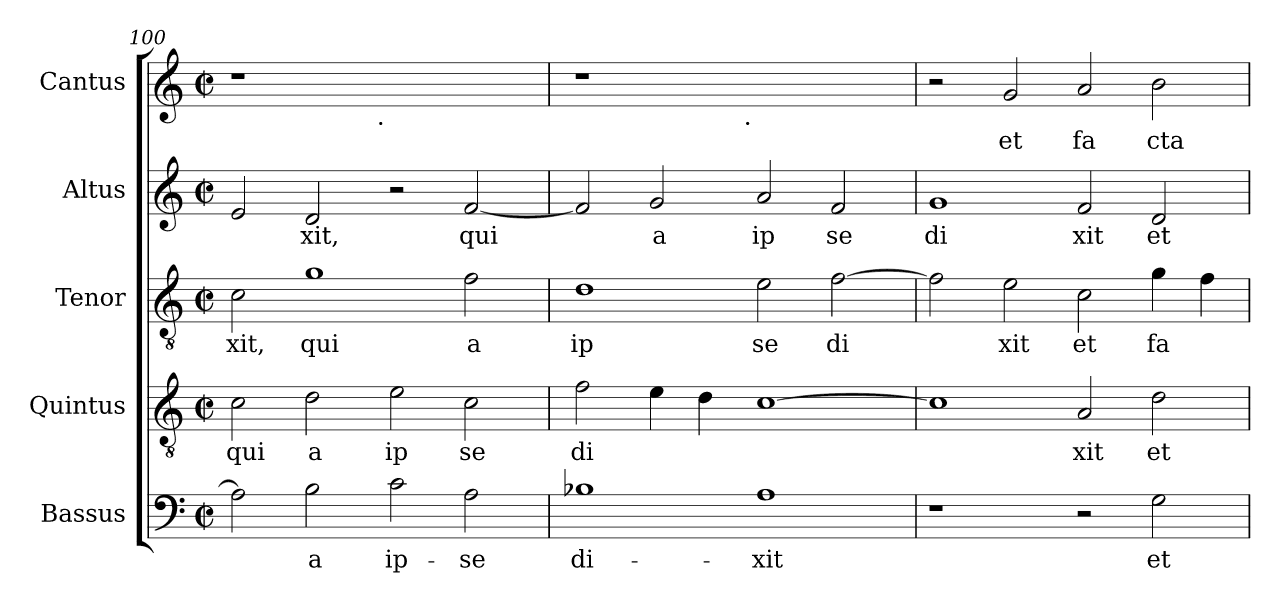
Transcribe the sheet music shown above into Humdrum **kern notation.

**kern	**text	**kern	**text	**kern	**text	**kern	**text	**kern	**text
*part5	*part5	*part4	*part4	*part3	*part3	*part2	*part2	*part1	*part1
*staff5	*staff5	*staff4	*staff4	*staff3	*staff3	*staff2	*staff2	*staff1	*staff1
*I"Bassus	*	*I"Quintus	*	*I"Tenor	*	*I"Altus	*	*I"Cantus	*
*clefF4	*	*clefGv2	*	*clefGv2	*	*clefG2	*	*clefG2	*
*k[]	*	*k[]	*	*k[]	*	*k[]	*	*k[]	*
*C:	*	*C:	*	*C:	*	*C:	*	*C:	*
*M2/2	*	*M2/2	*	*M2/2	*	*M2/2	*	*M2/2	*
*met(c|)	*	*met(c|)	*	*met(c|)	*	*met(c|)	*	*met(c|)	*
=100	=100	=100	=100	=100	=100	=100	=100	=100	=100
!	!LO:LY:b:cj	!	!LO:LY:b:cj	!	!LO:LY:b:cj	!	!LO:LY:b:cj	!	!
*	*	*	*	*	*	*	*	*^	*
2A\]	--	2c\	qui	2c\	xit,	2e/	.	1r	2ryy	.
!	!LO:LY:b:cj	!	!LO:LY:b:cj	!	!LO:LY:b:cj	!	!LO:LY:b:cj	!	!	!
2B\	-a	2d\	a	1g	qui	2d/	xit,	.	4...ryy	.
!	!	!	!	!	!	!	!	!	!LO:TX:b:t=.	!
.	.	.	.	.	.	.	.	.	1ryy	.
!	!LO:LY:b:cj	!	!LO:LY:b:cj	!	!	!	!	!	!	!
2c\	ip-	2e\	ip	.	.	2r	.	1ryy	.	.
!	!LO:LY:b:cj	!	!LO:LY:b:cj	!	!LO:LY:b:cj	!	!LO:LY:b:cj	!	!	!
2A\	-se	2c\	se	2f\	a	[<2f/	qui	.	.	.
.	.	.	.	.	.	.	.	.	32ryy	.
=101	=101	=101	=101	=101	=101	=101	=101	=101	=101	=101
!	!LO:LY:b:cj	!	!LO:LY:b:cj	!	!LO:LY:b:cj	!	!LO:LY:b:cj	!	!	!
1B-X	di-	2f\	di	1d	ip	2f/]	.	1r	2ryy	.
!	!	!	!LO:LY:b:cj	!	!	!	!LO:LY:b:cj	!	!	!
.	.	4e\	.	.	.	2g/	a	.	4...ryy	.
!	!	!	!LO:LY:b:cj	!	!	!	!	!	!	!
.	.	4d\	.	.	.	.	.	.	.	.
!	!	!	!	!	!	!	!	!	!LO:TX:b:t=.	!
.	.	.	.	.	.	.	.	.	1ryy	.
!	!LO:LY:b:cj	!	!LO:LY:b:cj	!	!LO:LY:b:cj	!	!LO:LY:b:cj	!	!	!
1A	-xit	[>1c	.	2e\	se	2a/	ip	1ryy	.	.
!	!	!	!	!	!LO:LY:b:cj	!	!LO:LY:b:cj	!	!	!
.	.	.	.	[>2f\	di	2f/	se	.	.	.
.	.	.	.	.	.	.	.	.	32ryy	.
=102	=102	=102	=102	=102	=102	=102	=102	=102	=102	=102
!	!	!	!LO:LY:b:cj	!	!LO:LY:b:cj	!	!LO:LY:b:cj	!	!	!
*	*	*	*	*	*	*	*	*v	*v	*
1r	.	1c]	.	2f\]	.	1g	di	2r	.
!	!	!	!	!	!LO:LY:b:cj	!	!	!	!LO:LY:b:cj
.	.	.	.	2e\	xit	.	.	2g/	et
!	!	!	!LO:LY:b:cj	!	!LO:LY:b:cj	!	!LO:LY:b:cj	!	!LO:LY:b:cj
2r	.	2A/	xit	2c\	et	2f/	xit	2a/	fa
!	!LO:LY:b:cj	!	!LO:LY:b:cj	!	!LO:LY:b:cj	!	!LO:LY:b:cj	!	!LO:LY:b:cj
2G\	et	2d\	et	4g\	fa	2d/	et	2b\	cta
!	!	!	!	!	!LO:LY:b:cj	!	!	!	!
.	.	.	.	4f\	.	.	.	.	.
=	=	=	=	=	=	=	=	=	=
*-	*-	*-	*-	*-	*-	*-	*-	*-	*-
